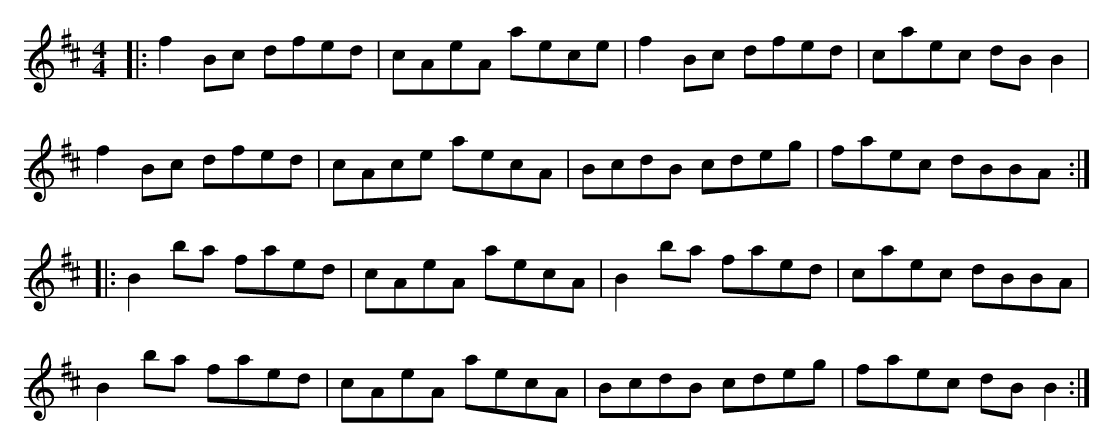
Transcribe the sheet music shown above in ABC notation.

X:1
M:4/4
K:Bmin
|:f2Bc dfed|cAeA aece|f2Bc dfed|caec dBB2|
f2Bc dfed|cAce aecA|BcdB cdeg|faec dBBA:|
|:B2ba faed|cAeA aecA|B2ba faed|caec dBBA|
B2ba faed|cAeA aecA|BcdB cdeg|faec dBB2:|
